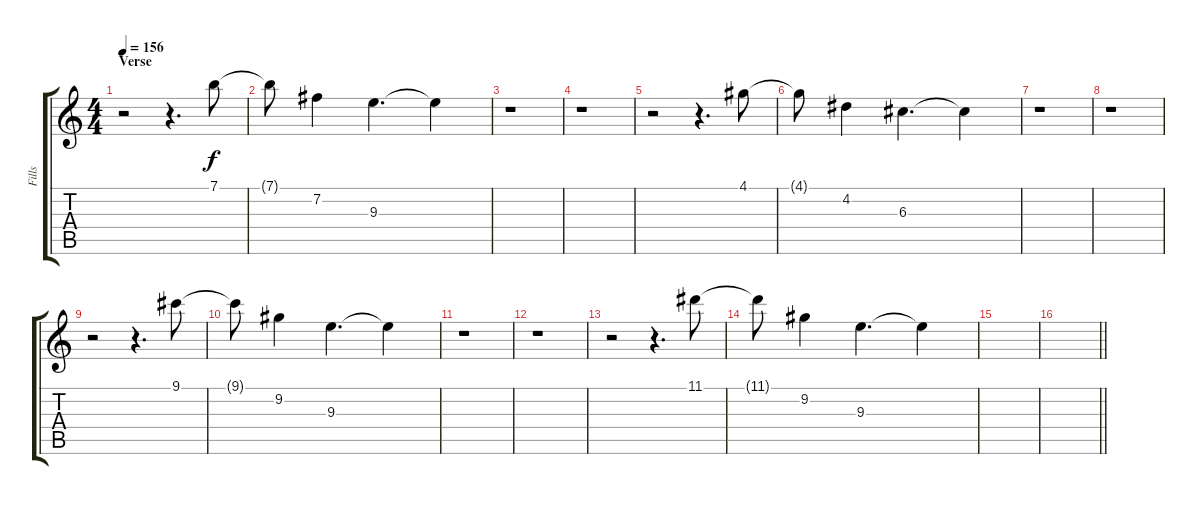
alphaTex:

\track ("Fills" "Fills") {instrument electricguitarjazz}
\staff {score tabs}
\tuning (E4 B3 G3 D3 A2 E2) {hide}
\ts (4 4)
\section ("" "Verse")
\tempo 156
\clef g2
\ks c
r.2{dy f} r.4{d} 7.1.8 |
7.1{t}.8 7.2.4 9.3.4{d} 9.3{t}.4 |
r.1 |
r.1 |
r.2 r.4{d} 4.1.8 |
4.1{t}.8 4.2.4 6.3.4{d} 6.3{t}.4 |
r.1 |
r.1 |
r.2 r.4{d} 9.1.8 |
9.1{t}.8 9.2.4 9.3.4{d} 9.3{t}.4 |
r.1 |
r.1 |
r.2 r.4{d} 11.1.8 |
11.1{t}.8 9.2.4 9.3.4{d} 9.3{t}.4 |
|
\barLineRight lightlight
